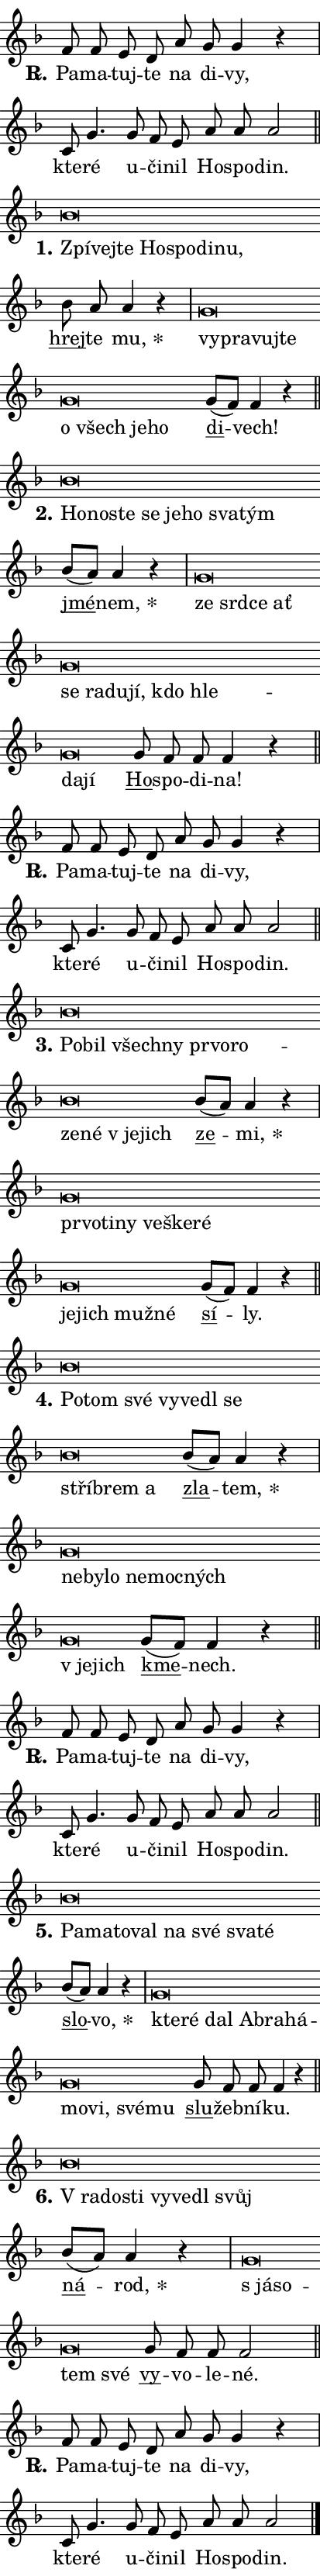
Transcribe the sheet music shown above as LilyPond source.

\version "2.22.1"
\header { tagline = "" }
\paper {
  indent = 0\cm
  top-margin = 0\cm
  right-margin = 0\cm
  bottom-margin = 0\cm
  left-margin = 0\cm
  paper-width = 7\cm
  page-breaking = #ly:one-page-breaking
  system-system-spacing.basic-distance = #11
  score-system-spacing.basic-distance = #11
  ragged-last = ##f
}


%% Author: Thomas Morley
%% https://lists.gnu.org/archive/html/lilypond-user/2020-05/msg00002.html
#(define (line-position grob)
"Returns position of @var[grob} in current system:
   @code{'start}, if at first time-step
   @code{'end}, if at last time-step
   @code{'middle} otherwise
"
  (let* ((col (ly:item-get-column grob))
         (ln (ly:grob-object col 'left-neighbor))
         (rn (ly:grob-object col 'right-neighbor))
         (col-to-check-left (if (ly:grob? ln) ln col))
         (col-to-check-right (if (ly:grob? rn) rn col))
         (break-dir-left
           (and
             (ly:grob-property col-to-check-left 'non-musical #f)
             (ly:item-break-dir col-to-check-left)))
         (break-dir-right
           (and
             (ly:grob-property col-to-check-right 'non-musical #f)
             (ly:item-break-dir col-to-check-right))))
        (cond ((eqv? 1 break-dir-left) 'start)
              ((eqv? -1 break-dir-right) 'end)
              (else 'middle))))

#(define (tranparent-at-line-position vctor)
  (lambda (grob)
  "Relying on @code{line-position} select the relevant enry from @var{vctor}.
Used to determine transparency,"
    (case (line-position grob)
      ((end) (not (vector-ref vctor 0)))
      ((middle) (not (vector-ref vctor 1)))
      ((start) (not (vector-ref vctor 2))))))

noteHeadBreakVisibility =
#(define-music-function (break-visibility)(vector?)
"Makes @code{NoteHead}s transparent relying on @var{break-visibility}"
#{
  \override NoteHead.transparent =
    #(tranparent-at-line-position break-visibility)
#})

#(define delete-ledgers-for-transparent-note-heads
  (lambda (grob)
    "Reads whether a @code{NoteHead} is transparent.
If so this @code{NoteHead} is removed from @code{'note-heads} from
@var{grob}, which is supposed to be @code{LedgerLineSpanner}.
As a result ledgers are not printed for this @code{NoteHead}"
    (let* ((nhds-array (ly:grob-object grob 'note-heads))
           (nhds-list
             (if (ly:grob-array? nhds-array)
                 (ly:grob-array->list nhds-array)
                 '()))
           ;; Relies on the transparent-property being done before
           ;; Staff.LedgerLineSpanner.after-line-breaking is executed.
           ;; This is fragile ...
           (to-keep
             (remove
               (lambda (nhd)
                 (ly:grob-property nhd 'transparent #f))
               nhds-list)))
      ;; TODO find a better method to iterate over grob-arrays, similiar
      ;; to filter/remove etc for lists
      ;; For now rebuilt from scratch
      (set! (ly:grob-object grob 'note-heads)  '())
      (for-each
        (lambda (nhd)
          (ly:pointer-group-interface::add-grob grob 'note-heads nhd))
        to-keep))))

hideNotes = {
  \noteHeadBreakVisibility #begin-of-line-visible
}
unHideNotes = {
  \noteHeadBreakVisibility #all-visible
}

% work-around for resetting accidentals
% https://lilypond.org/doc/v2.23/Documentation/notation/displaying-rhythms#unmetered-music
cadenzaMeasure = {
  \cadenzaOff
  \partial 1024 s1024
  \cadenzaOn
}

#(define-markup-command (accent layout props text) (markup?)
  "Underline accented syllable"
  (interpret-markup layout props
    #{\markup \override #'(offset . 4.3) \underline { #text }#}))

responsum = \markup \concat {
  "R" \hspace #-1.05 \path #0.1 #'((moveto 0 0.07) (lineto 0.9 0.8)) \hspace #0.05 "."
}

\layout {
    \context {
        \Staff
        \remove "Time_signature_engraver"
        \override LedgerLineSpanner.after-line-breaking = #delete-ledgers-for-transparent-note-heads
    }
    \context {
        \Voice {
            \override NoteHead.output-attributes = #'((class . "notehead"))
            \override Hairpin.height = #0.55
        }
    }
    \context {
        \Lyrics {
            \override StanzaNumber.output-attributes = #'((class . "stanzanumber"))
            \override LyricSpace.minimum-distance = #0.9
            \override LyricText.font-name = #"TeX Gyre Schola"
            \override LyricText.font-size = 1
            \override StanzaNumber.font-name = #"TeX Gyre Schola Bold"
            \override StanzaNumber.font-size = 1
        }
    }
}

% magnetic-lyrics.ily
%
%   written by
%     Jean Abou Samra <jean@abou-samra.fr>
%     Werner Lemberg <wl@gnu.org>
%
%   adapted by
%     Jiri Hon <jiri.hon@gmail.com>
%
% Version 2022-Apr-15

% https://www.mail-archive.com/lilypond-user@gnu.org/msg149350.html

#(define (Left_hyphen_pointer_engraver context)
   "Collect syllable-hyphen-syllable occurrences in lyrics and store
them in properties.  This engraver only looks to the left.  For
example, if the lyrics input is @code{foo -- bar}, it does the
following.

@itemize @bullet
@item
Set the @code{text} property of the @code{LyricHyphen} grob between
@q{foo} and @q{bar} to @code{foo}.

@item
Set the @code{left-hyphen} property of the @code{LyricText} grob with
text @q{foo} to the @code{LyricHyphen} grob between @q{foo} and
@q{bar}.
@end itemize

Use this auxiliary engraver in combination with the
@code{lyric-@/text::@/apply-@/magnetic-@/offset!} hook."
   (let ((hyphen #f)
         (text #f))
     (make-engraver
      (acknowledgers
       ((lyric-syllable-interface engraver grob source-engraver)
        (set! text grob)))
      (end-acknowledgers
       ((lyric-hyphen-interface engraver grob source-engraver)
        ;(when (not (grob::has-interface grob 'lyric-space-interface))
          (set! hyphen grob)));)
      ((stop-translation-timestep engraver)
       (when (and text hyphen)
         (ly:grob-set-object! text 'left-hyphen hyphen))
       (set! text #f)
       (set! hyphen #f)))))

#(define (lyric-text::apply-magnetic-offset! grob)
   "If the space between two syllables is less than the value in
property @code{LyricText@/.details@/.squash-threshold}, move the right
syllable to the left so that it gets concatenated with the left
syllable.

Use this function as a hook for
@code{LyricText@/.after-@/line-@/breaking} if the
@code{Left_@/hyphen_@/pointer_@/engraver} is active."
   (let ((hyphen (ly:grob-object grob 'left-hyphen #f)))
     (when hyphen
       (let ((left-text (ly:spanner-bound hyphen LEFT)))
         (when (grob::has-interface left-text 'lyric-syllable-interface)
           (let* ((common (ly:grob-common-refpoint grob left-text X))
                  (this-x-ext (ly:grob-extent grob common X))
                  (left-x-ext
                   (begin
                     ;; Trigger magnetism for left-text.
                     (ly:grob-property left-text 'after-line-breaking)
                     (ly:grob-extent left-text common X)))
                  ;; `delta` is the gap width between two syllables.
                  (delta (- (interval-start this-x-ext)
                            (interval-end left-x-ext)))
                  (details (ly:grob-property grob 'details))
                  (threshold (assoc-get 'squash-threshold details 0.2)))
             (when (< delta threshold)
               (let* (;; We have to manipulate the input text so that
                      ;; ligatures crossing syllable boundaries are not
                      ;; disabled.  For languages based on the Latin
                      ;; script this is essentially a beautification.
                      ;; However, for non-Western scripts it can be a
                      ;; necessity.
                      (lt (ly:grob-property left-text 'text))
                      (rt (ly:grob-property grob 'text))
                      (is-space (grob::has-interface hyphen 'lyric-space-interface))
                      (space (if is-space " " ""))
                      (space-markup (grob-interpret-markup grob " "))
                      (space-size (interval-length (ly:stencil-extent space-markup X)))
                      (extra-delta (if is-space space-size 0))
                      ;; Append new syllable.
                      (ltrt-space (if (and (string? lt) (string? rt))
                                (string-append lt space rt)
                                (make-concat-markup (list lt space rt))))
                      ;; Right-align `ltrt` to the right side.
                      (ltrt-space-markup (grob-interpret-markup
                               grob
                               (make-translate-markup
                                (cons (interval-length this-x-ext) 0)
                                (make-right-align-markup ltrt-space)))))
                 (begin
                   ;; Don't print `left-text`.
                   (ly:grob-set-property! left-text 'stencil #f)
                   ;; Set text and stencil (which holds all collected
                   ;; syllables so far) and shift it to the left.
                   (ly:grob-set-property! grob 'text ltrt-space)
                   (ly:grob-set-property! grob 'stencil ltrt-space-markup)
                   (ly:grob-translate-axis! grob (- (- delta extra-delta)) X))))))))))


#(define (lyric-hyphen::displace-bounds-first grob)
   ;; Make very sure this callback isn't triggered too early.
   (let ((left (ly:spanner-bound grob LEFT))
         (right (ly:spanner-bound grob RIGHT)))
     (ly:grob-property left 'after-line-breaking)
     (ly:grob-property right 'after-line-breaking)
     (ly:lyric-hyphen::print grob)))

squashThreshold = #0.4

\layout {
  \context {
    \Lyrics
    \consists #Left_hyphen_pointer_engraver
    \override LyricText.after-line-breaking =
      #lyric-text::apply-magnetic-offset!
    \override LyricHyphen.stencil = #lyric-hyphen::displace-bounds-first
    \override LyricText.details.squash-threshold = \squashThreshold
    \override LyricHyphen.minimum-distance = 0
    \override LyricHyphen.minimum-length = \squashThreshold
  }
}

squash = \override LyricText.details.squash-threshold = 9999
unSquash = \override LyricText.details.squash-threshold = \squashThreshold

left = \override LyricText.self-alignment-X = #LEFT
unLeft = \revert LyricText.self-alignment-X

starOffset = #(lambda (grob) 
                (let ((x_offset (ly:self-alignment-interface::aligned-on-x-parent grob)))
                  (if (= x_offset 0) 0 (+ x_offset 1.2))))

star = #(define-music-function (syllable)(string?)
"Append star separator at the end of a syllable"
#{
  \once \override LyricText.X-offset = #starOffset
  \lyricmode { \markup {
    #syllable
    \override #'((font-name . "TeX Gyre Schola Bold")) \hspace #0.2 \lower #0.65 \larger "*"
  } }
#})

starAccent = #(define-music-function (syllable)(string?)
"Append star separator at the end of a syllable and make accent"
#{
  \once \override LyricText.X-offset = #starOffset
  \lyricmode { \markup {
    \accent #syllable
    \override #'((font-name . "TeX Gyre Schola Bold")) \hspace #0.2 \lower #0.65 \larger "*"
  } }
#})

breath = #(define-music-function (syllable)(string?)
"Append breathing indicator at the end of a syllable"
#{
  \lyricmode { \markup { #syllable "+" } }
#})

optionalBreath = #(define-music-function (syllable)(string?)
"Append optional breathing indicator at the end of a syllable"
#{
  \lyricmode { \markup { #syllable "(+)" } }
#})


\score {
    <<
        \new Voice = "melody" { \cadenzaOn \key f \major \relative { f'8 f e d a' g g4 r \cadenzaMeasure \bar "|" c,8 g'4. \bar "" g8 f e \bar "" a a a2 \cadenzaMeasure \bar "||" \break }
\relative { bes'\breve*1/16 \hideNotes \breve*1/16 \bar "" \breve*1/16 \bar "" \breve*1/16 \bar "" \breve*1/16 \bar "" \breve*1/16 \breve*1/16 \bar "" \unHideNotes \bar "" bes8 a a4 r \cadenzaMeasure \bar "|" g\breve*1/16 \hideNotes \breve*1/16 \bar "" \breve*1/16 \bar "" \breve*1/16 \bar "" \breve*1/16 \bar "" \breve*1/16 \bar "" \breve*1/16 \breve*1/16 \bar "" \unHideNotes \bar "" g8[( f)] f4 r \cadenzaMeasure \bar "||" \break }
\relative { bes'\breve*1/16 \hideNotes \breve*1/16 \bar "" \breve*1/16 \bar "" \breve*1/16 \bar "" \breve*1/16 \bar "" \breve*1/16 \bar "" \breve*1/16 \breve*1/16 \bar "" \unHideNotes \bar "" bes8[( a)] a4 r \cadenzaMeasure \bar "|" g\breve*1/16 \hideNotes \breve*1/16 \bar "" \breve*1/16 \bar "" \breve*1/16 \bar "" \breve*1/16 \bar "" \breve*1/16 \bar "" \breve*1/16 \bar "" \breve*1/16 \bar "" \breve*1/16 \bar "" \breve*1/16 \bar "" \breve*1/16 \breve*1/16 \bar "" \unHideNotes \bar "" g8 f f f4 r \cadenzaMeasure \bar "||" \break }
\relative { f'8 f e d a' g g4 r \cadenzaMeasure \bar "|" c,8 g'4. \bar "" g8 f e \bar "" a a a2 \cadenzaMeasure \bar "||" \break }
\relative { bes'\breve*1/16 \hideNotes \breve*1/16 \bar "" \breve*1/16 \bar "" \breve*1/16 \bar "" \breve*1/16 \bar "" \breve*1/16 \bar "" \breve*1/16 \bar "" \breve*1/16 \bar "" \breve*1/16 \bar "" \breve*1/16 \breve*1/16 \bar "" \unHideNotes \bar "" bes8[( a)] a4 r \cadenzaMeasure \bar "|" g\breve*1/16 \hideNotes \breve*1/16 \bar "" \breve*1/16 \bar "" \breve*1/16 \bar "" \breve*1/16 \bar "" \breve*1/16 \bar "" \breve*1/16 \bar "" \breve*1/16 \bar "" \breve*1/16 \bar "" \breve*1/16 \breve*1/16 \bar "" \unHideNotes \bar "" g8[( f)] f4 r \cadenzaMeasure \bar "||" \break }
\relative { bes'\breve*1/16 \hideNotes \breve*1/16 \bar "" \breve*1/16 \bar "" \breve*1/16 \bar "" \breve*1/16 \bar "" \breve*1/16 \bar "" \breve*1/16 \bar "" \breve*1/16 \bar "" \breve*1/16 \breve*1/16 \bar "" \unHideNotes \bar "" bes8[( a)] a4 r \cadenzaMeasure \bar "|" g\breve*1/16 \hideNotes \breve*1/16 \bar "" \breve*1/16 \bar "" \breve*1/16 \bar "" \breve*1/16 \bar "" \breve*1/16 \bar "" \breve*1/16 \breve*1/16 \bar "" \unHideNotes \bar "" g8[( f)] f4 r \cadenzaMeasure \bar "||" \break }
\relative { f'8 f e d a' g g4 r \cadenzaMeasure \bar "|" c,8 g'4. \bar "" g8 f e \bar "" a a a2 \cadenzaMeasure \bar "||" \break }
\relative { bes'\breve*1/16 \hideNotes \breve*1/16 \bar "" \breve*1/16 \bar "" \breve*1/16 \bar "" \breve*1/16 \bar "" \breve*1/16 \bar "" \breve*1/16 \breve*1/16 \bar "" \unHideNotes \bar "" bes8[( a)] a4 r \cadenzaMeasure \bar "|" g\breve*1/16 \hideNotes \breve*1/16 \bar "" \breve*1/16 \bar "" \breve*1/16 \bar "" \breve*1/16 \bar "" \breve*1/16 \bar "" \breve*1/16 \bar "" \breve*1/16 \bar "" \breve*1/16 \breve*1/16 \bar "" \unHideNotes \bar "" g8 f f f4 r \cadenzaMeasure \bar "||" \break }
\relative { bes'\breve*1/16 \hideNotes \breve*1/16 \bar "" \breve*1/16 \bar "" \breve*1/16 \bar "" \breve*1/16 \bar "" \breve*1/16 \breve*1/16 \bar "" \unHideNotes \bar "" bes8[( a)] a4 r \cadenzaMeasure \bar "|" g\breve*1/16 \hideNotes \breve*1/16 \bar "" \breve*1/16 \breve*1/16 \bar "" \unHideNotes \bar "" g8 f f f2 \cadenzaMeasure \bar "||" \break }
\relative { f'8 f e d a' g g4 r \cadenzaMeasure \bar "|" c,8 g'4. \bar "" g8 f e \bar "" a a a2 \cadenzaMeasure \bar "||" \break } \bar "|." }
        \new Lyrics \lyricsto "melody" { \lyricmode { \set stanza = \responsum
Pa -- ma -- tuj -- te na di -- vy, kte -- ré u -- či -- nil Ho -- spo -- din.
\set stanza = "1."
\left Zpí -- \squash vej -- te Ho -- spo -- di -- nu, \unLeft \unSquash \markup \accent hrej -- te \star mu, \left vy -- \squash pra -- vuj -- te o všech je -- ho \unLeft \unSquash \markup \accent di -- vech!
\set stanza = "2."
\left Ho -- \squash no -- ste se je -- ho sva -- tým \unLeft \unSquash \markup \accent jmé -- \star nem, \left ze \squash srd -- ce ať se ra -- du -- jí, kdo hle -- da -- jí \unLeft \unSquash \markup \accent Ho -- spo -- di -- na!
\set stanza = \responsum
Pa -- ma -- tuj -- te na di -- vy, kte -- ré u -- či -- nil Ho -- spo -- din.
\set stanza = "3."
\left Po -- \squash bil všech -- ny pr -- vo -- ro -- ze -- né "v je" -- jich \unLeft \unSquash \markup \accent ze -- \star mi, \left pr -- \squash vo -- ti -- ny ve -- ške -- ré je -- jich muž -- né \unLeft \unSquash \markup \accent sí -- ly.
\set stanza = "4."
\left Po -- \squash tom své vy -- ve -- dl se stříb -- rem a \unLeft \unSquash \markup \accent zla -- \star tem, \left ne -- \squash by -- lo ne -- moc -- ných "v je" -- jich \unLeft \unSquash \markup \accent kme -- nech.
\set stanza = \responsum
Pa -- ma -- tuj -- te na di -- vy, kte -- ré u -- či -- nil Ho -- spo -- din.
\set stanza = "5."
\left Pa -- \squash ma -- to -- val na své sva -- té \unLeft \unSquash \markup \accent slo -- \star vo, \left kte -- \squash ré dal Ab -- ra -- há -- mo -- vi, své -- mu \unLeft \unSquash \markup \accent slu -- žeb -- ní -- ku.
\set stanza = "6."
\left "V ra" -- \squash do -- sti vy -- ve -- dl svůj \unLeft \unSquash \markup \accent ná -- \star rod, \left "s já" -- \squash so -- tem své \unLeft \unSquash \markup \accent vy -- vo -- le -- né.
\set stanza = \responsum
Pa -- ma -- tuj -- te na di -- vy, kte -- ré u -- či -- nil Ho -- spo -- din. } }
    >>
    \layout {}
}
